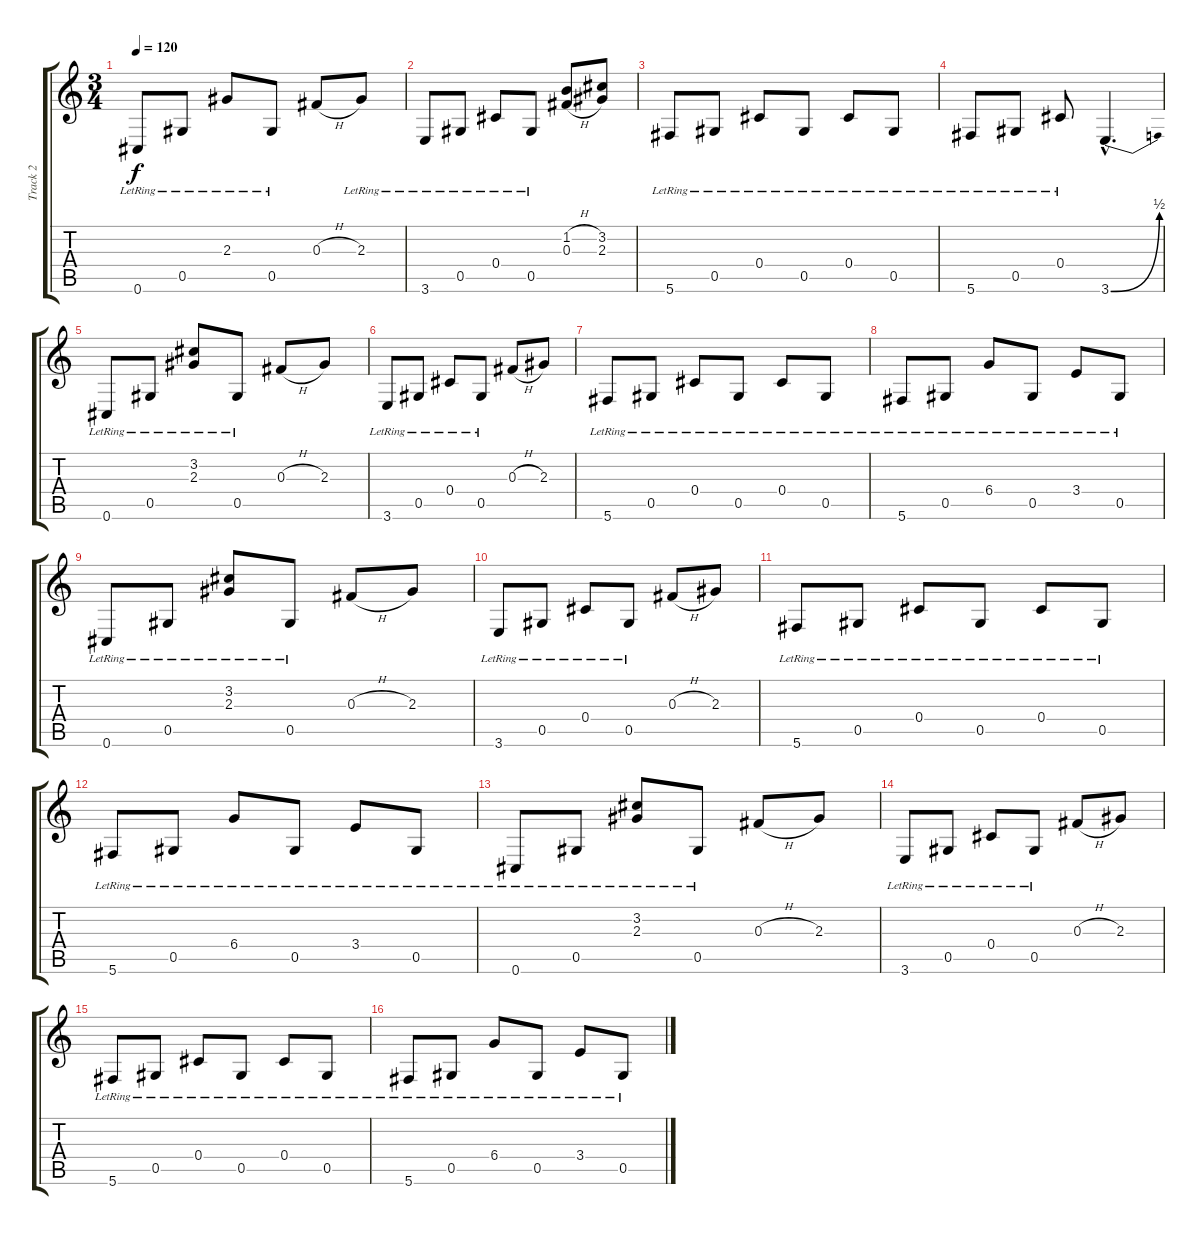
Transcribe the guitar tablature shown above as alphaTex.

\track ("Track 2" "Track 2") {instrument acousticguitarsteel}
\staff {score tabs}
\tuning (Eb4 Bb3 Gb3 Db3 Ab2 Db2) {hide}
\ts (3 4)
\tempo 120
\clef g2
\ks c
0.6{lr}.8{dy f} 0.5{lr}.8 2.3{lr}.8 0.5{lr}.8 0.3{h}.8 2.3{lr}.8 |
3.6{lr}.8 0.5{lr}.8 0.4{lr}.8 0.5{lr}.8 (1.2{h} 0.3{h}).8 (3.2 2.3).8 |
5.6{lr}.8 0.5{lr}.8 0.4{lr}.8 0.5{lr}.8 0.4{lr}.8 0.5{lr}.8 |
5.6{lr}.8 0.5{lr}.8 0.4{lr}.8 3.6{be (bend 0 0 60 2) hac}.4{d} |
0.6{lr}.8 0.5{lr}.8 (3.2{lr} 2.3{lr}).8 0.5{lr}.8 0.3{h}.8 2.3.8 |
3.6{lr}.8 0.5{lr}.8 0.4{lr}.8 0.5{lr}.8 0.3{h}.8 2.3.8 |
5.6{lr}.8 0.5{lr}.8 0.4{lr}.8 0.5{lr}.8 0.4{lr}.8 0.5{lr}.8 |
5.6{lr}.8 0.5{lr}.8 6.4{lr}.8 0.5{lr}.8 3.4{lr}.8 0.5{lr}.8 |
0.6{lr}.8 0.5{lr}.8 (3.2{lr} 2.3{lr}).8 0.5{lr}.8 0.3{h}.8 2.3.8 |
3.6{lr}.8 0.5{lr}.8 0.4{lr}.8 0.5{lr}.8 0.3{h}.8 2.3.8 |
5.6{lr}.8 0.5{lr}.8 0.4{lr}.8 0.5{lr}.8 0.4{lr}.8 0.5{lr}.8 |
5.6{lr}.8 0.5{lr}.8 6.4{lr}.8 0.5{lr}.8 3.4{lr}.8 0.5{lr}.8 |
0.6{lr}.8 0.5{lr}.8 (3.2{lr} 2.3{lr}).8 0.5{lr}.8 0.3{h}.8 2.3.8 |
3.6{lr}.8 0.5{lr}.8 0.4{lr}.8 0.5{lr}.8 0.3{h}.8 2.3.8 |
5.6{lr}.8 0.5{lr}.8 0.4{lr}.8 0.5{lr}.8 0.4{lr}.8 0.5{lr}.8 |
5.6{lr}.8 0.5{lr}.8 6.4{lr}.8 0.5{lr}.8 3.4{lr}.8 0.5{lr}.8
